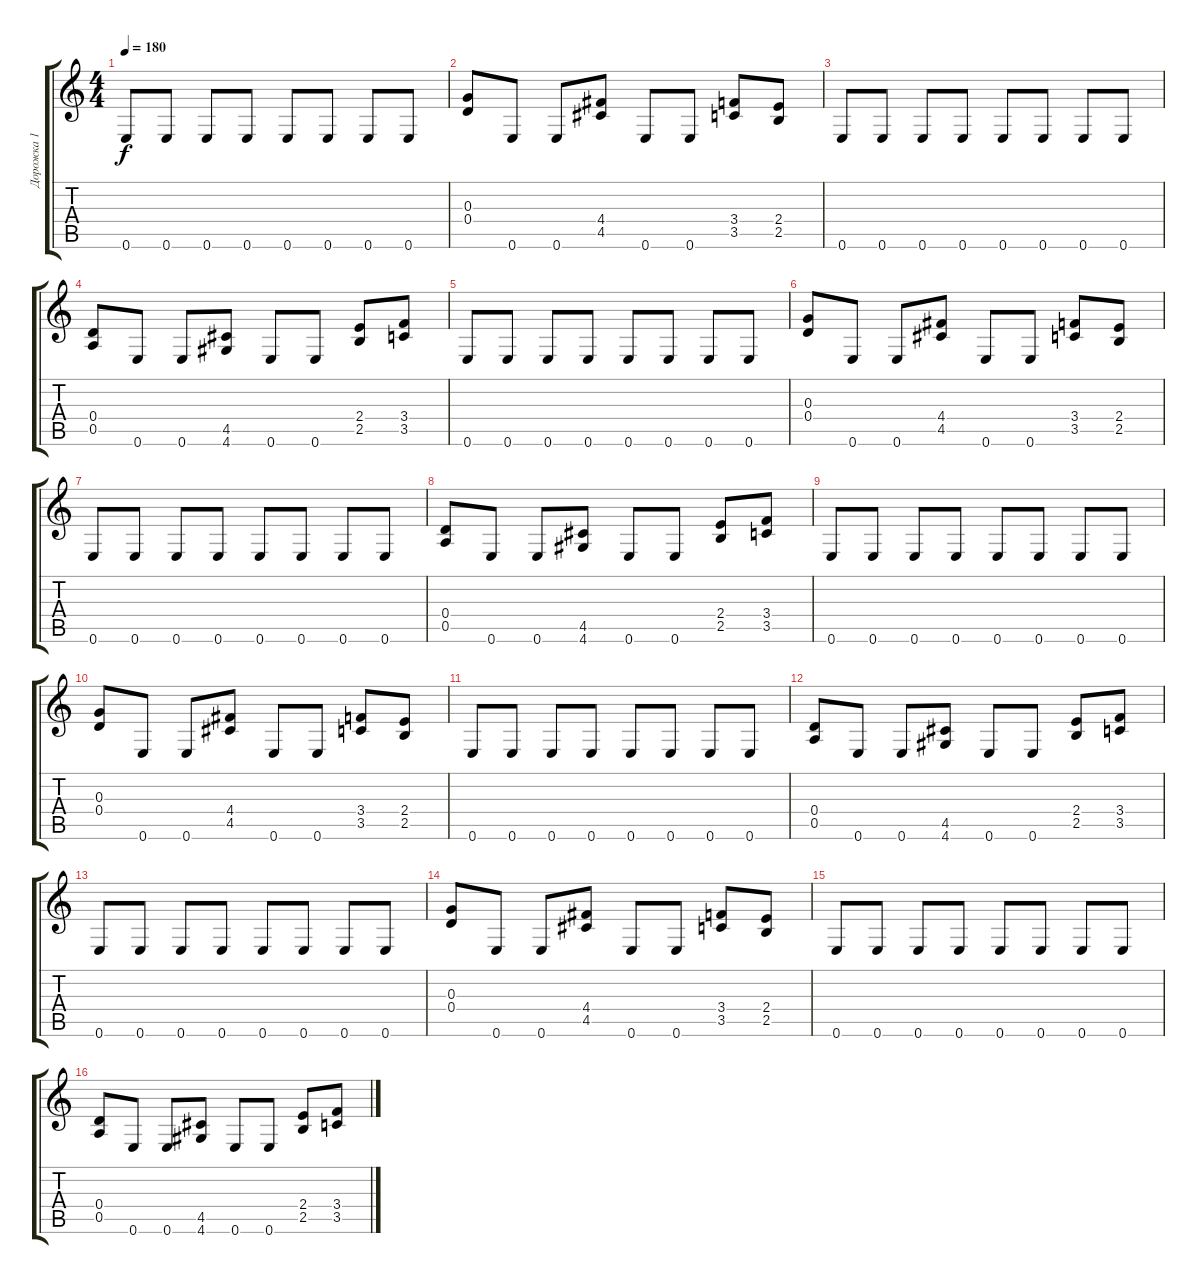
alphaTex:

\track ("Дорожка 1" "Дорожка 1") {instrument distortionguitar}
\staff {score tabs}
\tuning (E4 B3 G3 D3 A2 E2) {hide}
\ts (4 4)
\tempo 180
\clef g2
\ks c
0.6.8{dy f} 0.6.8 0.6.8 0.6.8 0.6.8 0.6.8 0.6.8 0.6.8 |
(0.3 0.4).8 0.6.8 0.6.8 (4.4 4.5).8 0.6.8 0.6.8 (3.4 3.5).8 (2.4 2.5).8 |
0.6.8 0.6.8 0.6.8 0.6.8 0.6.8 0.6.8 0.6.8 0.6.8 |
(0.4 0.5).8 0.6.8 0.6.8 (4.5 4.6).8 0.6.8 0.6.8 (2.4 2.5).8 (3.4 3.5).8 |
0.6.8 0.6.8 0.6.8 0.6.8 0.6.8 0.6.8 0.6.8 0.6.8 |
(0.3 0.4).8 0.6.8 0.6.8 (4.4 4.5).8 0.6.8 0.6.8 (3.4 3.5).8 (2.4 2.5).8 |
0.6.8 0.6.8 0.6.8 0.6.8 0.6.8 0.6.8 0.6.8 0.6.8 |
(0.4 0.5).8 0.6.8 0.6.8 (4.5 4.6).8 0.6.8 0.6.8 (2.4 2.5).8 (3.4 3.5).8 |
0.6.8 0.6.8 0.6.8 0.6.8 0.6.8 0.6.8 0.6.8 0.6.8 |
(0.3 0.4).8 0.6.8 0.6.8 (4.4 4.5).8 0.6.8 0.6.8 (3.4 3.5).8 (2.4 2.5).8 |
0.6.8 0.6.8 0.6.8 0.6.8 0.6.8 0.6.8 0.6.8 0.6.8 |
(0.4 0.5).8 0.6.8 0.6.8 (4.5 4.6).8 0.6.8 0.6.8 (2.4 2.5).8 (3.4 3.5).8 |
0.6.8 0.6.8 0.6.8 0.6.8 0.6.8 0.6.8 0.6.8 0.6.8 |
(0.3 0.4).8 0.6.8 0.6.8 (4.4 4.5).8 0.6.8 0.6.8 (3.4 3.5).8 (2.4 2.5).8 |
0.6.8 0.6.8 0.6.8 0.6.8 0.6.8 0.6.8 0.6.8 0.6.8 |
(0.4 0.5).8 0.6.8 0.6.8 (4.5 4.6).8 0.6.8 0.6.8 (2.4 2.5).8 (3.4 3.5).8
